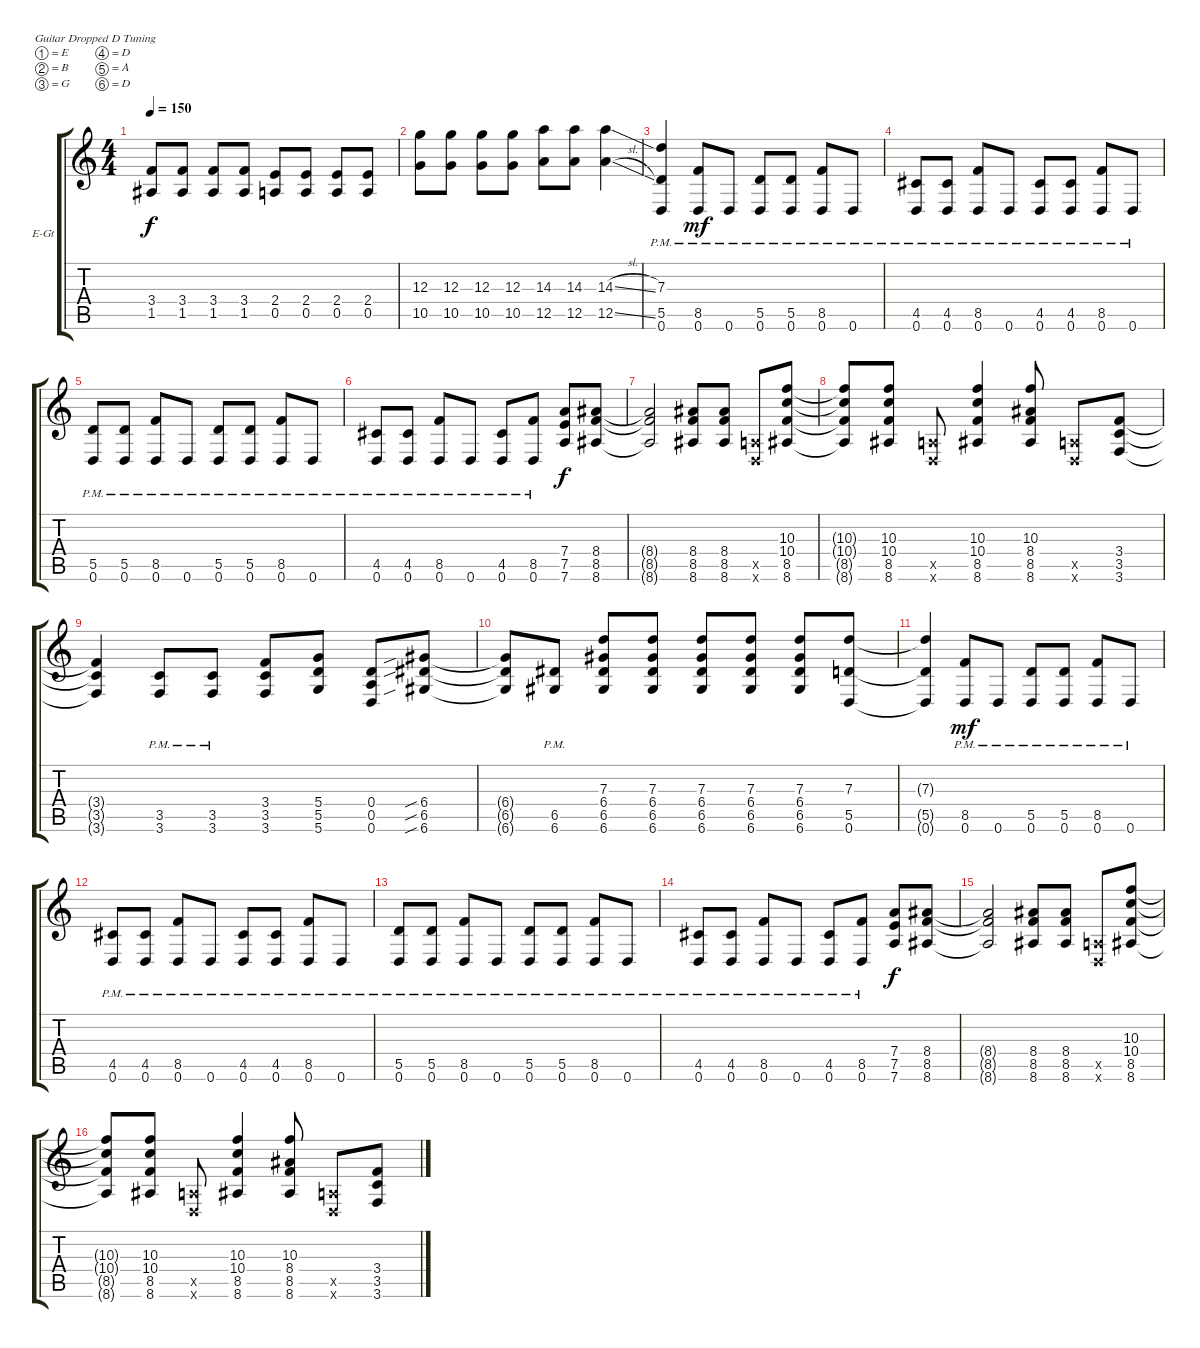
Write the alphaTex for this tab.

\defaultSystemsLayout 4
\bracketExtendMode groupsimilarinstruments
\firstSystemTrackNameOrientation horizontal
\otherSystemsTrackNameOrientation horizontal
\track ("Electric Guitar" "E-Gt") {instrument distortionguitar}
\staff {score tabs}
\tuning (E4 B3 G3 D3 A2 D2)
\ts (4 4)
\tempo 150
\clef g2
\ks c
(1.5 3.4).8{dy f} (1.5 3.4).8 (1.5 3.4).8 (1.5 3.4).8 (0.5 2.4).8 (0.5 2.4).8 (0.5 2.4).8 (0.5 2.4).8 |
(10.5 12.3).8 (12.3 10.5).8 (12.3 10.5).8 (12.3 10.5).8 (14.3 12.5).8 (14.3 12.5).8 (14.3{sl} 12.5{sl}).4 |
(5.5{pm} 0.6{pm} 7.3).4 (8.5{pm} 0.6{pm}).8{dy mf} 0.6{pm}.8 (5.5{pm} 0.6{pm}).8 (5.5{pm} 0.6{pm}).8 (8.5{pm} 0.6{pm}).8 0.6{pm}.8 |
(4.5{pm} 0.6{pm}).8 (4.5{pm} 0.6{pm}).8 (8.5{pm} 0.6{pm}).8 0.6{pm}.8 (4.5{pm} 0.6{pm}).8 (4.5{pm} 0.6{pm}).8 (8.5{pm} 0.6{pm}).8 0.6{pm}.8 |
(5.5{pm} 0.6{pm}).8 (5.5{pm} 0.6{pm}).8 (8.5{pm} 0.6{pm}).8 0.6{pm}.8 (5.5{pm} 0.6{pm}).8 (5.5{pm} 0.6{pm}).8 (8.5{pm} 0.6{pm}).8 0.6{pm}.8 |
(4.5{pm} 0.6{pm}).8 (4.5{pm} 0.6{pm}).8 (8.5{pm} 0.6{pm}).8 0.6{pm}.8 (4.5{pm} 0.6{pm}).8 (8.5{pm} 0.6{pm}).8 (7.5 7.6 7.4).8{dy f} (8.6 8.5 8.4).8 |
(8.6{t} 8.5{t} 8.4{t}).2 (8.6 8.5 8.4).8 (8.4 8.5 8.6).8 (0.6{x} 0.5{x}).8 (8.6 8.5 10.4 10.3).8 |
(8.6{t} 8.5{t} 10.4{t} 10.3{t}).8 (8.6 8.5 10.4 10.3).8 (0.6{x} 0.5{x}).8 (8.6 8.5 10.4 10.3).4 (8.6 8.5 8.4 10.3).8 (0.6{x} 0.5{x}).8 (3.6 3.5 3.4).8 |
(3.6{t} 3.5{t} 3.4{t}).4 (3.6{pm} 3.5{pm}).8 (3.6{pm} 3.5{pm}).8 (3.4 3.5 3.6).8 (5.6 5.5 5.4).8 (0.4 0.5 0.6).8 (6.6{sib} 6.5{sib} 6.4{sib}).8 |
(6.4{t} 6.5{t} 6.6{t}).8 (6.6{pm} 6.5{pm}).8 (6.6 6.5 6.4 7.3).8 (6.6 6.5 6.4 7.3).8 (6.4 6.5 6.6 7.3).8 (6.6 6.5 7.3 6.4).8 (7.3 6.5 6.6 6.4).8 (0.6 5.5 7.3).8 |
(5.5{t} 0.6{t} 7.3{t}).4 (8.5{pm} 0.6{pm}).8{dy mf} 0.6{pm}.8 (5.5{pm} 0.6{pm}).8 (5.5{pm} 0.6{pm}).8 (8.5{pm} 0.6{pm}).8 0.6{pm}.8 |
(4.5{pm} 0.6{pm}).8 (4.5{pm} 0.6{pm}).8 (8.5{pm} 0.6{pm}).8 0.6{pm}.8 (4.5{pm} 0.6{pm}).8 (4.5{pm} 0.6{pm}).8 (8.5{pm} 0.6{pm}).8 0.6{pm}.8 |
(5.5{pm} 0.6{pm}).8 (5.5{pm} 0.6{pm}).8 (8.5{pm} 0.6{pm}).8 0.6{pm}.8 (5.5{pm} 0.6{pm}).8 (5.5{pm} 0.6{pm}).8 (8.5{pm} 0.6{pm}).8 0.6{pm}.8 |
(4.5{pm} 0.6{pm}).8 (4.5{pm} 0.6{pm}).8 (8.5{pm} 0.6{pm}).8 0.6{pm}.8 (4.5{pm} 0.6{pm}).8 (8.5{pm} 0.6{pm}).8 (7.5 7.6 7.4).8{dy f} (8.6 8.5 8.4).8 |
(8.6{t} 8.5{t} 8.4{t}).2 (8.6 8.5 8.4).8 (8.4 8.5 8.6).8 (0.6{x} 0.5{x}).8 (8.6 8.5 10.4 10.3).8 |
(8.6{t} 8.5{t} 10.4{t} 10.3{t}).8 (8.6 8.5 10.4 10.3).8 (0.6{x} 0.5{x}).8 (8.6 8.5 10.4 10.3).4 (8.6 8.5 8.4 10.3).8 (0.6{x} 0.5{x}).8 (3.6 3.5 3.4).8
